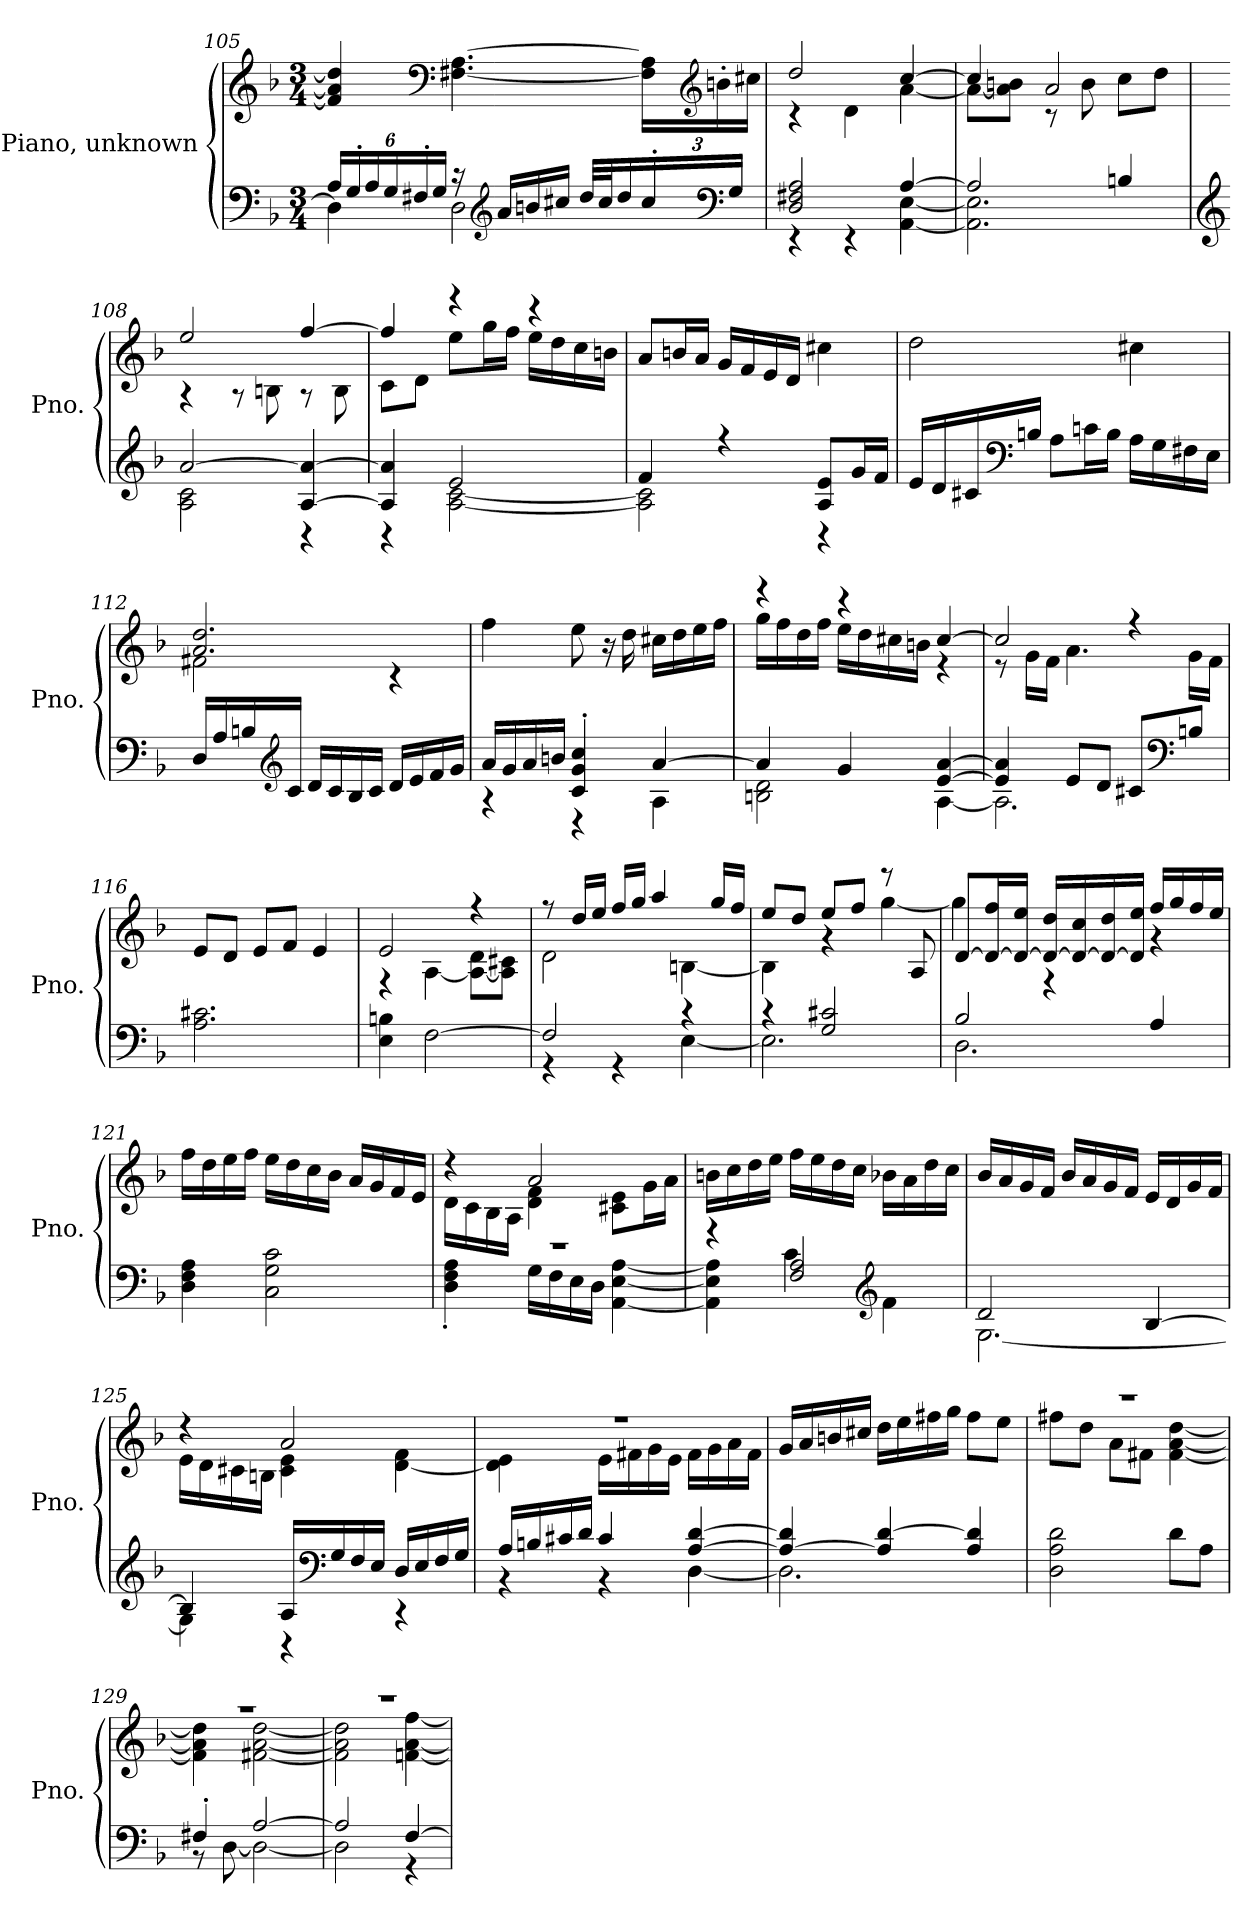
**kern	**kern
*part1	*part1
*staff2	*staff1
*I"Piano, unknown	*
*I'Pno.	*
!!LO:LB:g=z
*clefF4	*clefG2
*k[b-]	*k[b-]
*M3/4	*M3/4
*Xbrackettup	*
=105	=105
*^	*
24A/LL	4D\]	4f#/] 4a/] 4dd/]
24G'/	.	.
24A/	.	.
24G/	.	.
24F#X'/	.	.
24G/JJ	.	.
*	*	*clefF4
16r	2D\	[4.F#X\ [4.A\
*clefG2	*	*
16a/LL	.	.
16bn/	.	.
16cc#X/JJ	.	.
32dd/LLL	.	.
32cc#/J	.	.
16dd/	.	.
*	*	*Xbrackettup
16cc#'/	.	24F#\] 24A\]LL
*	*	*clefG2
.	.	24bn'\
*clefF4	*	*
16G/JJ	.	.
.	.	24cc#X\JJ
=106	=106	=106
*	*	*^
2D/ 2F#X/ 2A/	4r	2dd/	4r
.	4r	.	4d\
[4A/	[4AA\ [4E\	[4cc/	[4a\
=107	=107	=107	=107
2A/]	2.AA\] 2.E\]	4cc/]	8a\L_
.	.	.	8a\] 8bn\J
.	.	2a/	8r
.	.	.	8b\
4Bn/	.	.	8cc\L
.	.	.	8dd\J
!!LO:LB:g=z	!!
=108	=108	=108	=108
*clefG2	*	*	*
[2a/	2A\ 2c\	2ee/	4r
.	.	.	8r
.	.	.	8Bn\
[4A/ 4a/_	4r	[4ff/	8r
.	.	.	8B\
=109	=109	=109	=109
4A/] 4a/]	4r	4ff/]	8c\L
.	.	.	8d\J
2e/	[2A\ [2c\	4r	8ee\L
.	.	.	16gg\L
.	.	.	16ff\JJ
.	.	4r	16ee\LL
.	.	.	16dd\
.	.	.	16cc\
.	.	.	16bn\JJ
*	*	*v	*v
=110	=110	=110
4f/	2A\] 2c\]	8a/L
.	.	16bn/L
.	.	16a/JJ
4r	.	16g/LL
.	.	16f/
.	.	16e/
.	.	16d/JJ
8A/ 8e/L	4r	4cc#X\
16g/L	.	.
16f/JJ	.	.
*v	*v	*
=111	=111
16e/LL	2dd\
16d/	.
16c#X/	.
*clefF4	*
16Bn/JJ	.
8A\L	.
16cn\L	.
16B\JJ	.
16A\LL	4cc#X\
16G\	.
16F#X\	.
16E\JJ	.
!!LO:PB:g=z
=112	=112
*	*^
16D/LL	2.a/ 2.dd/	2f#X\
16A/	.	.
16Bn/	.	.
*clefG2	*	*
16c/JJ	.	.
16d/LL	.	.
16c/	.	.
16B/	.	.
16c/JJ	.	.
16d/LL	.	4r
16e/	.	.
16f/	.	.
16g/JJ	.	.
*	*v	*v
=113	=113
*^	*
16a/LL	4r	4ff\
16g/	.	.
16a/	.	.
16bn/JJ	.	.
4c/' 4g/' 4cc/'	4r	8ee\
.	.	16r
.	.	16dd\
[4a/	4A\	16cc#X\LL
.	.	16dd\
.	.	16ee\
.	.	16ff\JJ
=114	=114	=114
*	*	*^
4a/]	2Bn\ 2d\	4r	16gg\LL
.	.	.	16ff\
.	.	.	16dd\
.	.	.	16ff\JJ
4g/	.	4r	16ee\LL
.	.	.	16dd\
.	.	.	16cc#X\
.	.	.	16bn\JJ
[4e/ [4a/	[4A\	[4cc#/	4r
!!LO:LB:g=z	!!
=115	=115	=115	=115
4e/] 4a/]	2.A\]	2cc#/]	8r
.	.	.	16g\LL
.	.	.	16f\JJ
8e/L	.	.	4.a\
8d/J	.	.	.
8c#X/L	.	4r	.
*clefF4	*	*	*
8Bn/J	.	.	16g\LL
.	.	.	16f\JJ
*v	*v	*	*
*	*v	*v
=116	=116
2.A\ 2.c#X\	8e/L
.	8d/J
.	8e/L
.	8f/J
.	4e/
=117	=117
*	*^
4E\ 4Bn\	2e/	4r
[2F\	.	[4A\
.	4r	8A\_ 8d\L
.	.	8A\] 8c#X\J
=118	=118	=118
*^	*	*
2F/]	4r	8r	2d\
.	.	16dd/LL	.
.	.	16ee/JJ	.
.	4r	16ff/LL	.
.	.	16gg/JJ	.
.	.	4aa/	.
4r	[4E\	.	[4Bn\
.	.	16gg/LL	.
.	.	16ff/JJ	.
=119	=119	=119	=119
4r	2.E\]	8ee/L	4B\]
.	.	8dd/J	.
2G/ 2c#X/	.	8ee/L	4r
.	.	8ff/J	.
.	.	8r	[4gg\
.	.	8A/	.
!!LO:LB:g=z	!!
=120	=120	=120	=120
2B-/	2.D\	[8d/L	4gg\]
.	.	16d/_ 16ff/L	.
.	.	16d/_ 16ee/JJ	.
.	.	16d/_ 16dd/LL	4r
.	.	16d/_ 16cc/	.
.	.	16d/_ 16dd/	.
.	.	16d/] 16ee/JJ	.
4A/	.	16ff/LL	4r
.	.	16gg/	.
.	.	16ff/	.
.	.	16ee/JJ	.
*v	*v	*	*
*	*v	*v
=121	=121
4D\ 4F\ 4A\	16ff\LL
.	16dd\
.	16ee\
.	16ff\JJ
2C\ 2G\ 2c\	16ee\LL
.	16dd\
.	16cc\
.	16b-\JJ
.	16a/LL
.	16g/
.	16f/
.	16e/JJ
=122	=122
*^	*^
2.r	4D\' 4F\' 4A\'	4r	16d\LL
.	.	.	16c\
.	.	.	16B-\
.	.	.	16A\JJ
.	16G\LL	2a/	4d\ 4f\
.	16F\	.	.
.	16E\	.	.
.	16D\JJ	.	.
.	[4AA\ [4E\ [4A\	.	8c#X\ 8e\L
.	.	.	16g\L
.	.	.	16a\JJ
*	*	*v	*v
!!LO:LB:g=z
=123	=123	=123
4r	4AA\] 4E\] 4A\]	16bn\LL
.	.	16cc\
.	.	16dd\
.	.	16ee\JJ
2F/ 2A/	4c\	16ff\LL
.	.	16ee\
.	.	16dd\
.	.	16cc\JJ
*clefG2	*	*
.	4f\	16b-X\LL
.	.	16a\
.	.	16dd\
.	.	16cc\JJ
=124	=124	=124
2d/	[2.G\	16b-/LL
.	.	16a/
.	.	16g/
.	.	16f/JJ
.	.	16b-/LL
.	.	16a/
.	.	16g/
.	.	16f/JJ
[4B-/	.	16e/LL
.	.	16d/
.	.	16g/
.	.	16f/JJ
=125	=125	=125
*	*	*^
4B-/]	4G\]	4r	16e\LL
.	.	.	16d\
.	.	.	16c#X\
.	.	.	16Bn\JJ
16A/LL	4r	2a/	4c#\ 4e\
*clefF4	*	*	*
16G/	.	.	.
16F/	.	.	.
16E/JJ	.	.	.
16D/LL	4r	.	[4d\ 4f\
16E/	.	.	.
16F/	.	.	.
16G/JJ	.	.	.
!!LO:LB:g=z	!!
=126	=126	=126	=126
16A/LL	4r	2.r	4d\] 4e\
16Bn/	.	.	.
16c#X/	.	.	.
16d/JJ	.	.	.
4c#/	4r	.	16e\LL
.	.	.	16f#X\
.	.	.	16g\
.	.	.	16e\JJ
[4A/ [4d/	[4D\	.	16f#\LL
.	.	.	16g\
.	.	.	16a\
.	.	.	16f#\JJ
*	*	*v	*v
=127	=127	=127
4A/_ 4d/]	2.D\]	16g/LL
.	.	16a/
.	.	16bn/
.	.	16cc#X/JJ
4A/] [4d/	.	16dd\LL
.	.	16ee\
.	.	16ff#X\
.	.	16gg\JJ
4A/ 4d/]	.	8ff#\L
.	.	8ee\J
*v	*v	*
=128	=128
*	*^
2D\ 2A\ 2d\	2.r	8ff#X\L
.	.	8dd\J
.	.	8a\L
.	.	8f#X\J
8d\L	.	[4f#\ [4a\ [4dd\
8A\J	.	.
=129	=129	=129
*^	*	*
4F#X'/	8r	2.r	4f#\] 4a\] 4dd\]
.	[8D\	.	.
[2A/	2D\_	.	[2f#X\ [2a\ [2dd\
!!LO:LB:g=z	!!
=130	=130	=130	=130
2A/]	2D\]	2.r	2f#\] 2a\] 2dd\]
[4F/	4r	.	[4fn\ [4a\ [4ff\
*v	*v	*	*
*	*v	*v
=	=
*-	*-
